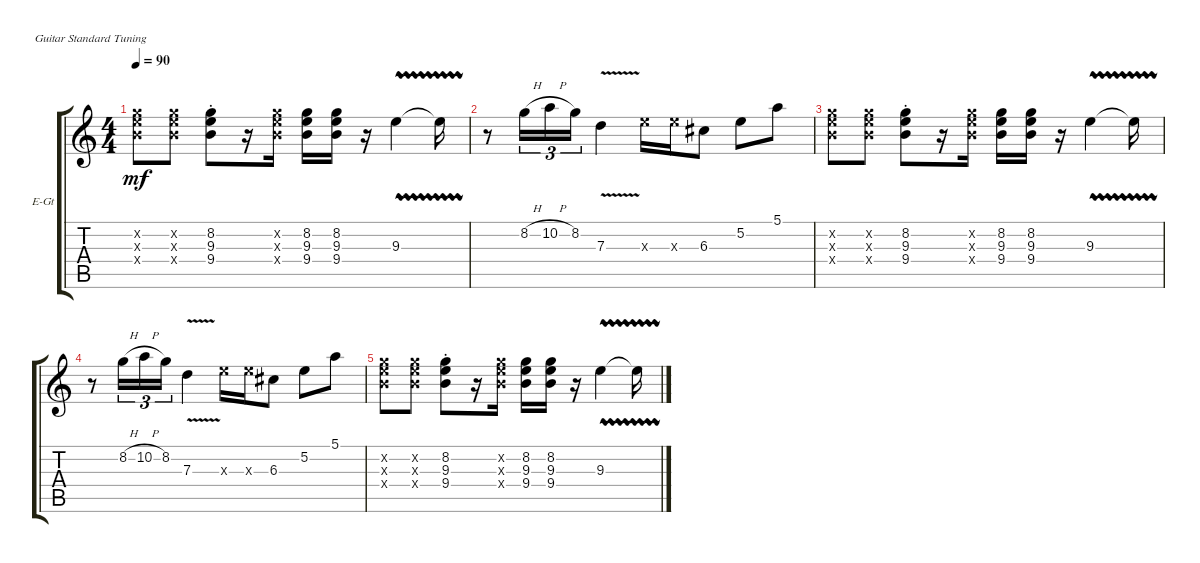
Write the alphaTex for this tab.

\defaultSystemsLayout 4
\bracketExtendMode groupsimilarinstruments
\firstSystemTrackNameOrientation horizontal
\otherSystemsTrackNameOrientation horizontal
\track ("Electric Guitar" "E-Gt") {instrument electricguitarclean}
\staff {score tabs}
\tuning (E4 B3 G3 D3 A2 E2)
\ts (4 4)
\tempo 90
\clef g2
\ks c
(8.2{x} 9.3{x} 9.4{x}).8{dy mf} (9.4{x} 9.3{x} 8.2{x}).8 (8.2{st} 9.3{st} 9.4{st}).8 r.16 (8.2{x} 9.3{x} 9.4{x}).16 (8.2 9.3 9.4).16 (8.2 9.3 9.4).16 r.16 9.3{vw}.4 9.3{vw t}.16 |
r.8 8.2{h}.16{tu (3 2)} 10.2{h}.16{tu (3 2)} 8.2.16{tu (3 2)} 7.3{v}.4 9.3{x}.16 9.3{x}.16 6.3.8 5.2.8 5.1.8 |
(8.2{x} 9.3{x} 9.4{x}).8 (9.4{x} 9.3{x} 8.2{x}).8 (8.2{st} 9.3{st} 9.4{st}).8 r.16 (8.2{x} 9.3{x} 9.4{x}).16 (8.2 9.3 9.4).16 (8.2 9.3 9.4).16 r.16 9.3{vw}.4 9.3{vw t}.16 |
r.8 8.2{h}.16{tu (3 2)} 10.2{h}.16{tu (3 2)} 8.2.16{tu (3 2)} 7.3{v}.4 9.3{x}.16 9.3{x}.16 6.3.8 5.2.8 5.1.8 |
(8.2{x} 9.3{x} 9.4{x}).8 (9.4{x} 9.3{x} 8.2{x}).8 (8.2{st} 9.3{st} 9.4{st}).8 r.16 (8.2{x} 9.3{x} 9.4{x}).16 (8.2 9.3 9.4).16 (8.2 9.3 9.4).16 r.16 9.3{vw}.4 9.3{vw t}.16
